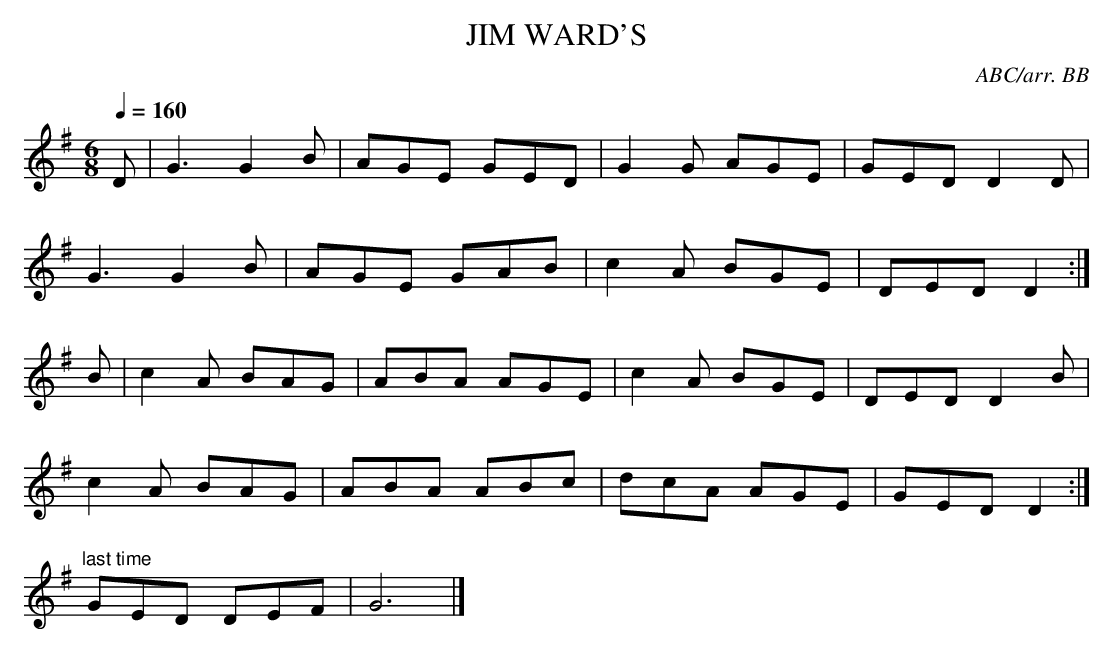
X:1
T:JIM WARD'S
C:ABC/arr. BB
M:6/8
L:1/8
Q:1/4=160
K:G
D|G3 G2B|AGE GED|G2G AGE|GED D2D|
G3 G2B|AGE GAB|c2A BGE|DED D2 :|
B|c2A BAG|ABA AGE|c2A BGE|DED D2B|
c2A BAG|ABA ABc|dcA AGE|GED D2 :|
"last time"GED DEF|G6|]
